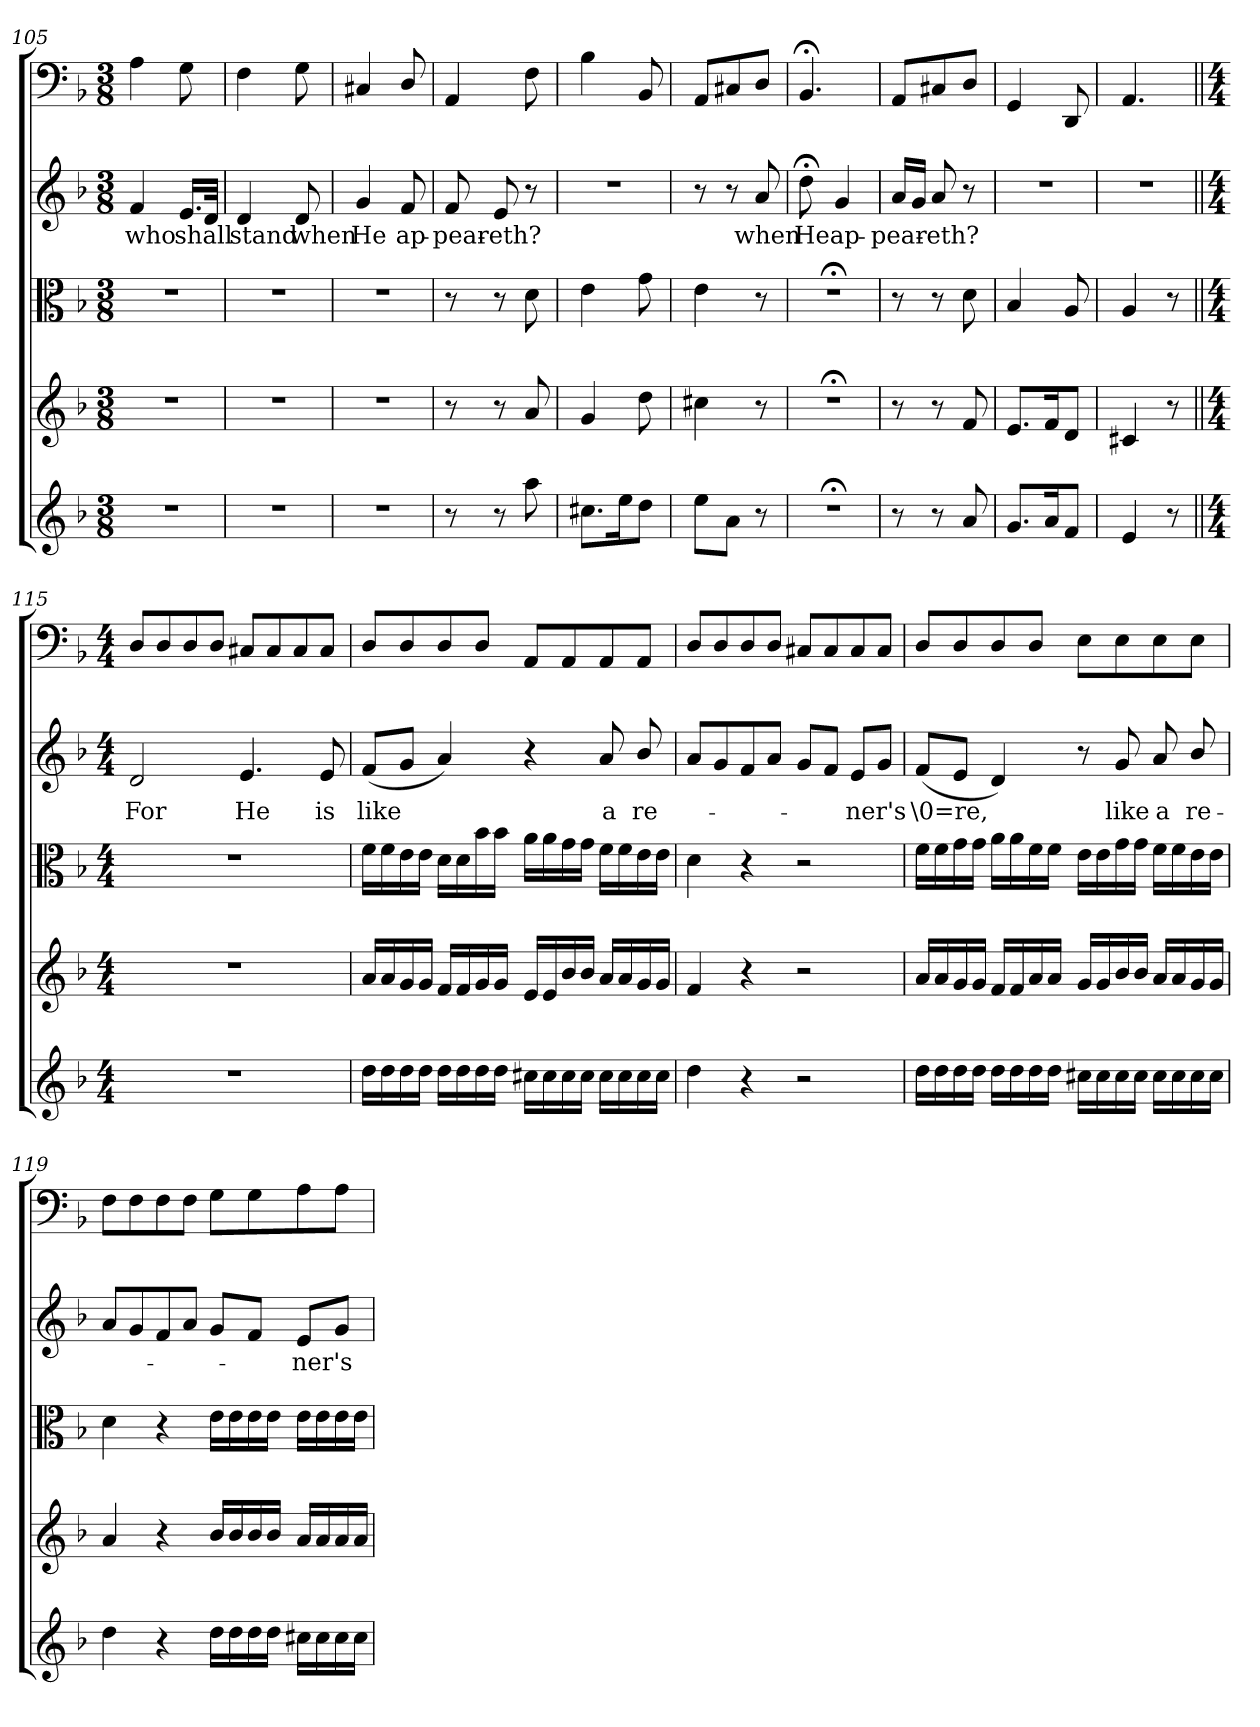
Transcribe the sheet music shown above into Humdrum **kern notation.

**kern	**kern	**kern	**kern	**text	**kern
*part5	*part4	*part3	*part2	*part2	*part1
*staff5	*staff4	*staff3	*staff2	*staff2	*staff1
*clefG2	*clefG2	*clefC3	*clefG2	*	*clefF4
*k[b-]	*k[b-]	*k[b-]	*k[b-]	*	*k[b-]
*d:	*d:	*d:	*d:	*	*d:
*M3/8	*M3/8	*M3/8	*M3/8	*	*M3/8
=105	=105	=105	=105	=105	=105
4.r	4.r	4.r	4f/	who	4A\
.	.	.	16.e/LL	shall	8G\
.	.	.	32d/JJk	.	.
=106	=106	=106	=106	=106	=106
4.r	4.r	4.r	4d/	stand	4F\
.	.	.	8d/	when	8G\
=107	=107	=107	=107	=107	=107
4.r	4.r	4.r	4g/	He	4C#X/
.	.	.	8f/	ap-	8D/
=108	=108	=108	=108	=108	=108
8r	8r	8r	8f/	-pear-	4AA/
8r	8r	8r	8e/	-eth?	.
8aa\	8a/	8d\	8r	.	8F\
=109	=109	=109	=109	=109	=109
8.cc#X\L	4g/	4e\	4.r	.	4B-\
16ee\K	.	.	.	.	.
8dd\J	8dd\	8g\	.	.	8BB-/
=110	=110	=110	=110	=110	=110
8ee\L	4cc#X\	4e\	8r	.	8AA/L
8a\J	.	.	8r	.	8C#X/
8r	8r	8r	8a/	when	8D/J
=111	=111	=111	=111	=111	=111
4.r;<	4.r;<	4.r;<	8dd;<\	He	4.BB-;</
.	.	.	4g/	ap-	.
=112	=112	=112	=112	=112	=112
8r	8r	8r	16a/LL	-pear-	8AA/L
.	.	.	16g/JJ	.	.
8r	8r	8r	8a/	-eth?	8C#X/
8a/	8f/	8d\	8r	.	8D/J
=113	=113	=113	=113	=113	=113
8.g/L	8.e/L	4B-/	4.r	.	4GG/
16a/K	16f/K	.	.	.	.
8f/J	8d/J	8A/	.	.	8DD/
=114	=114	=114	=114	=114	=114
4e/	4c#X/	4A/	4.r	.	4.AA/
8r	8r	8r	.	.	.
=115||	=115||	=115||	=115||	=115||	=115||
*M4/4	*M4/4	*M4/4	*M4/4	*	*M4/4
1r	1r	1r	2d/	For	8D/L
.	.	.	.	.	8D/
.	.	.	.	.	8D/
.	.	.	.	.	8D/J
.	.	.	4.e/	He	8C#X/L
.	.	.	.	.	8C#/
.	.	.	.	.	8C#/
.	.	.	8e/	is	8C#/J
=116	=116	=116	=116	=116	=116
16dd\LL	16a/LL	16f\LL	(8f/L	like	8D/L
16dd\	16a/	16f\	.	.	.
16dd\	16g/	16e\	8g/J	.	8D/
16dd\JJ	16g/JJ	16e\JJ	.	.	.
16dd\LL	16f/LL	16d\LL	4a/)	.	8D/
16dd\	16f/	16d\	.	.	.
16dd\	16g/	16b-\	.	.	8D/J
16dd\JJ	16g/JJ	16b-\JJ	.	.	.
16cc#X\LL	16e/LL	16a\LL	4r	.	8AA/L
16cc#\	16e/	16a\	.	.	.
16cc#\	16b-/	16g\	.	.	8AA/
16cc#\JJ	16b-/JJ	16g\JJ	.	.	.
16cc#\LL	16a/LL	16f\LL	8a/	a	8AA/
16cc#\	16a/	16f\	.	.	.
16cc#\	16g/	16e\	8b-/	re-	8AA/J
16cc#\JJ	16g/JJ	16e\JJ	.	.	.
=117	=117	=117	=117	=117	=117
4dd\	4f/	4d\	8a/L	.	8D/L
.	.	.	8g/	.	8D/
4r	4r	4r	8f/	.	8D/
.	.	.	8a/J	.	8D/J
2r	2r	2r	8g/L	.	8C#X/L
.	.	.	8f/J	.	8C#/
.	.	.	8e/L	-ner's	8C#/
.	.	.	8g/J	.	8C#/J
=118	=118	=118	=118	=118	=118
16dd\LL	16a/LL	16f\LL	(8f/L	\0=re,	8D/L
16dd\	16a/	16f\	.	.	.
16dd\	16g/	16g\	8e/J	.	8D/
16dd\JJ	16g/JJ	16g\JJ	.	.	.
16dd\LL	16f/LL	16a\LL	4d/)	.	8D/
16dd\	16f/	16a\	.	.	.
16dd\	16a/	16f\	.	.	8D/J
16dd\JJ	16a/JJ	16f\JJ	.	.	.
16cc#X\LL	16g/LL	16e\LL	8r	.	8E\L
16cc#\	16g/	16e\	.	.	.
16cc#\	16b-/	16g\	8g/	like	8E\
16cc#\JJ	16b-/JJ	16g\JJ	.	.	.
16cc#\LL	16a/LL	16f\LL	8a/	a	8E\
16cc#\	16a/	16f\	.	.	.
16cc#\	16g/	16e\	8b-/	re-	8E\J
16cc#\JJ	16g/JJ	16e\JJ	.	.	.
=119	=119	=119	=119	=119	=119
4dd\	4a/	4d\	8a/L	.	8F\L
.	.	.	8g/	.	8F\
4r	4r	4r	8f/	.	8F\
.	.	.	8a/J	.	8F\J
16dd\LL	16b-/LL	16e\LL	8g/L	.	8G\L
16dd\	16b-/	16e\	.	.	.
16dd\	16b-/	16e\	8f/J	.	8G\
16dd\JJ	16b-/JJ	16e\JJ	.	.	.
16cc#X\LL	16a/LL	16e\LL	8e/L	-ner's	8A\
16cc#\	16a/	16e\	.	.	.
16cc#\	16a/	16e\	8g/J	.	8A\J
16cc#\JJ	16a/JJ	16e\JJ	.	.	.
=	=	=	=	=	=
*-	*-	*-	*-	*-	*-
